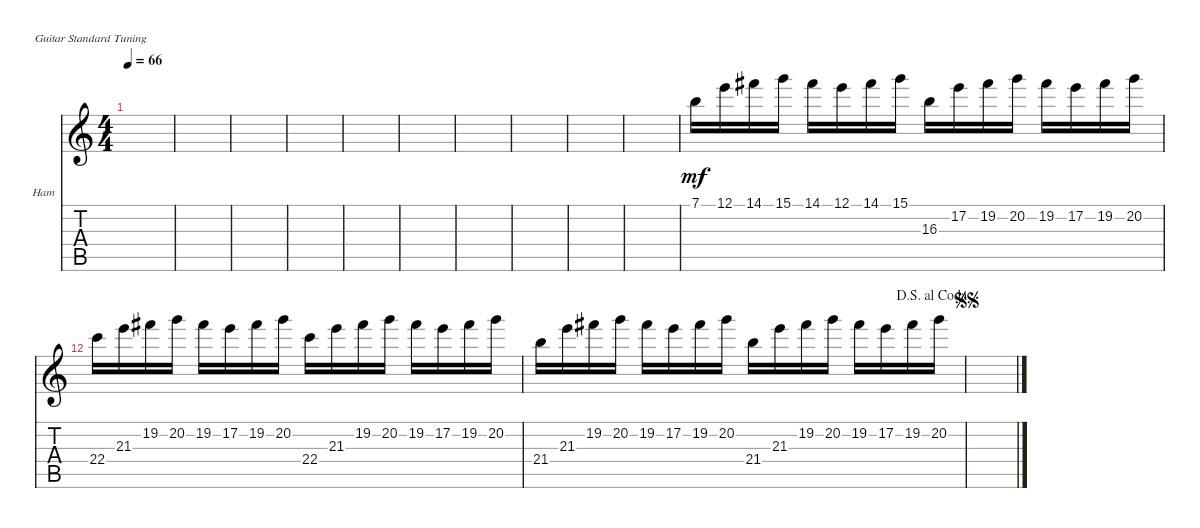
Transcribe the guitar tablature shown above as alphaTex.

\bracketExtendMode nobrackets
\firstSystemTrackNameOrientation horizontal
\otherSystemsTrackNameOrientation horizontal
\defaultBarNumberDisplay FirstOfSystem
\track ("Hammond" "Ham") {instrument electricguitarclean}
\staff {score tabs}
\tuning (E4 B3 G3 D3 A2 E2)
\ts (4 4)
\tempo 66
\clef g2
\scale
0.25
\ks c
|
\scale
0.25 |
\scale
0.25 |
\scale
0.25 |
\scale
0.25 |
\scale
0.25 |
\scale
0.25 |
\scale
0.25 |
\scale
0.25 |
\scale
0.25 |
\scale
0.25 7.1.16{dy mf} 12.1.16 14.1.16 15.1.16 14.1.16 12.1.16 14.1.16 15.1.16 16.3.16 17.2.16 19.2.16 20.2.16 19.2.16 17.2.16 19.2.16 20.2.16 |
\scale
0.25 22.4.16 21.3.16 19.2.16 20.2.16 19.2.16 17.2.16 19.2.16 20.2.16 22.4.16 21.3.16 19.2.16 20.2.16 19.2.16 17.2.16 19.2.16 20.2.16 |
\jump dalsegnoalcoda
\scale
0.21 21.4.16 21.3.16 19.2.16 20.2.16 19.2.16 17.2.16 19.2.16 20.2.16 21.4.16 21.3.16 19.2.16 20.2.16 19.2.16 17.2.16 19.2.16 20.2.16 |
\jump segnosegno
|
\scale
0.21 |
\scale
0.25
